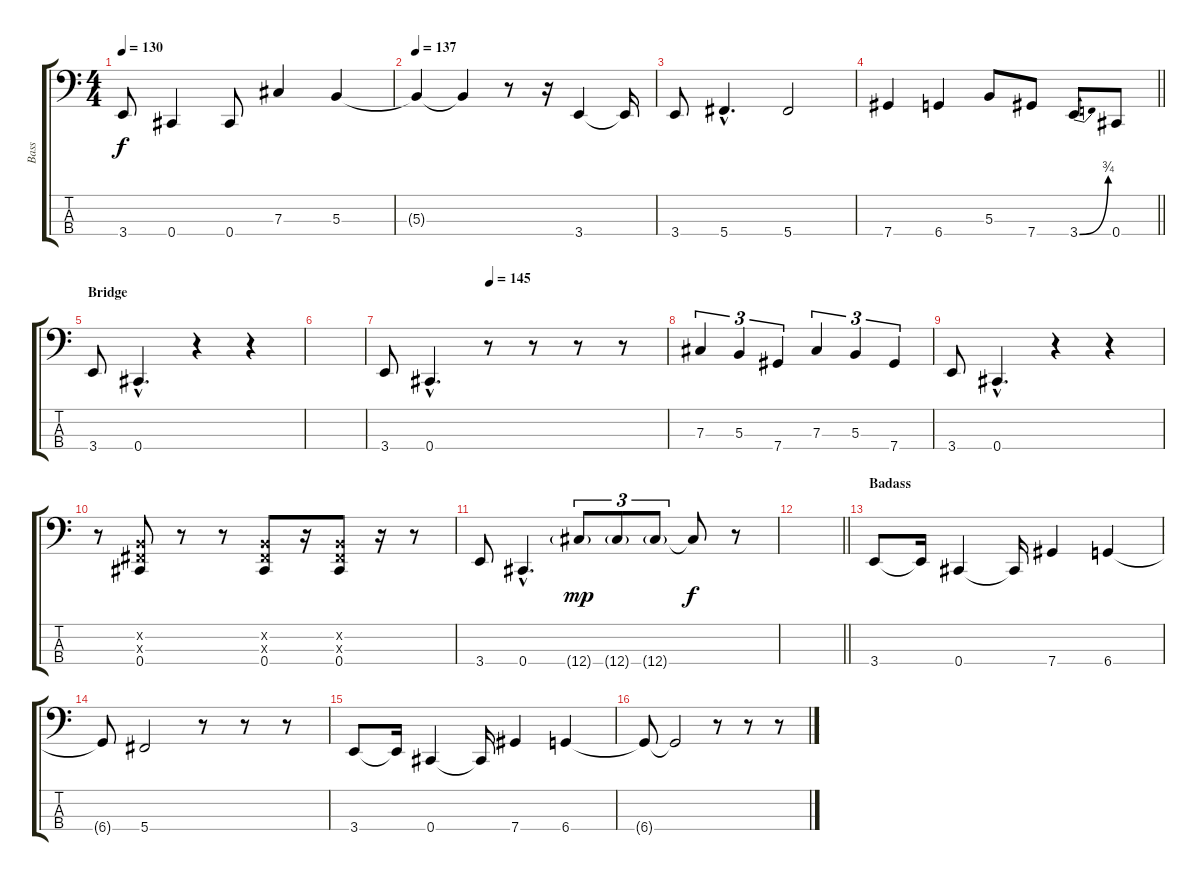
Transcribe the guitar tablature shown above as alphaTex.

\track ("Bass" "Bass") {instrument electricbassfinger}
\staff {score tabs}
\tuning (E2 B1 Gb1 Db1) {hide}
\ts (4 4)
\tempo 130
\clef f4
\ks c
3.4.8{dy f} 0.4.4 0.4.8 7.3.4 5.3.4 |
\tempo 137
5.3{t}.4 5.3{t}.4 r.8 r.16 3.4.4 3.4{t}.16 |
3.4.8 5.4{hac}.4{d} 5.4.2 |
\barLineRight lightlight
7.4.4 6.4.4 5.3.8 7.4.8 3.4{be (bend 0 0 60 3)}.8 0.4.8 |
\section ("" "Bridge")
3.4.8 0.4{hac}.4{d} r.4 r.4 |
|
\tempo (145 0.375)
3.4.8 0.4{hac}.4{d} r.8 r.8 r.8 r.8 |
7.3.4{tu (3 2)} 5.3.4{tu (3 2)} 7.4.4{tu (3 2)} 7.3.4{tu (3 2)} 5.3.4{tu (3 2)} 7.4.4{tu (3 2)} |
3.4.8 0.4{hac}.4{d} r.4 r.4 |
r.8 (0.2{x} 0.3{x} 0.4).8 r.8 r.8 (0.2{x} 0.3{x} 0.4).8 r.16 (0.2{x} 0.3{x} 0.4).8 r.16 r.8 |
3.4.8 0.4{hac}.4{d} 12.4{g}.8{tu (3 2) dy mp} 12.4{g}.8{tu (3 2)} 12.4{g}.8{tu (3 2)} 12.4{t}.8{dy f} r.8 |
\barLineRight lightlight
|
\section ("" "Badass")
3.4.8 3.4{t}.16 0.4.4 0.4{t}.16 7.4.4 6.4.4 |
6.4{t}.8 5.4.2 r.8 r.8 r.8 |
3.4.8 3.4{t}.16 0.4.4 0.4{t}.16 7.4.4 6.4.4 |
6.4{t}.8 6.4{t}.2 r.8 r.8 r.8
